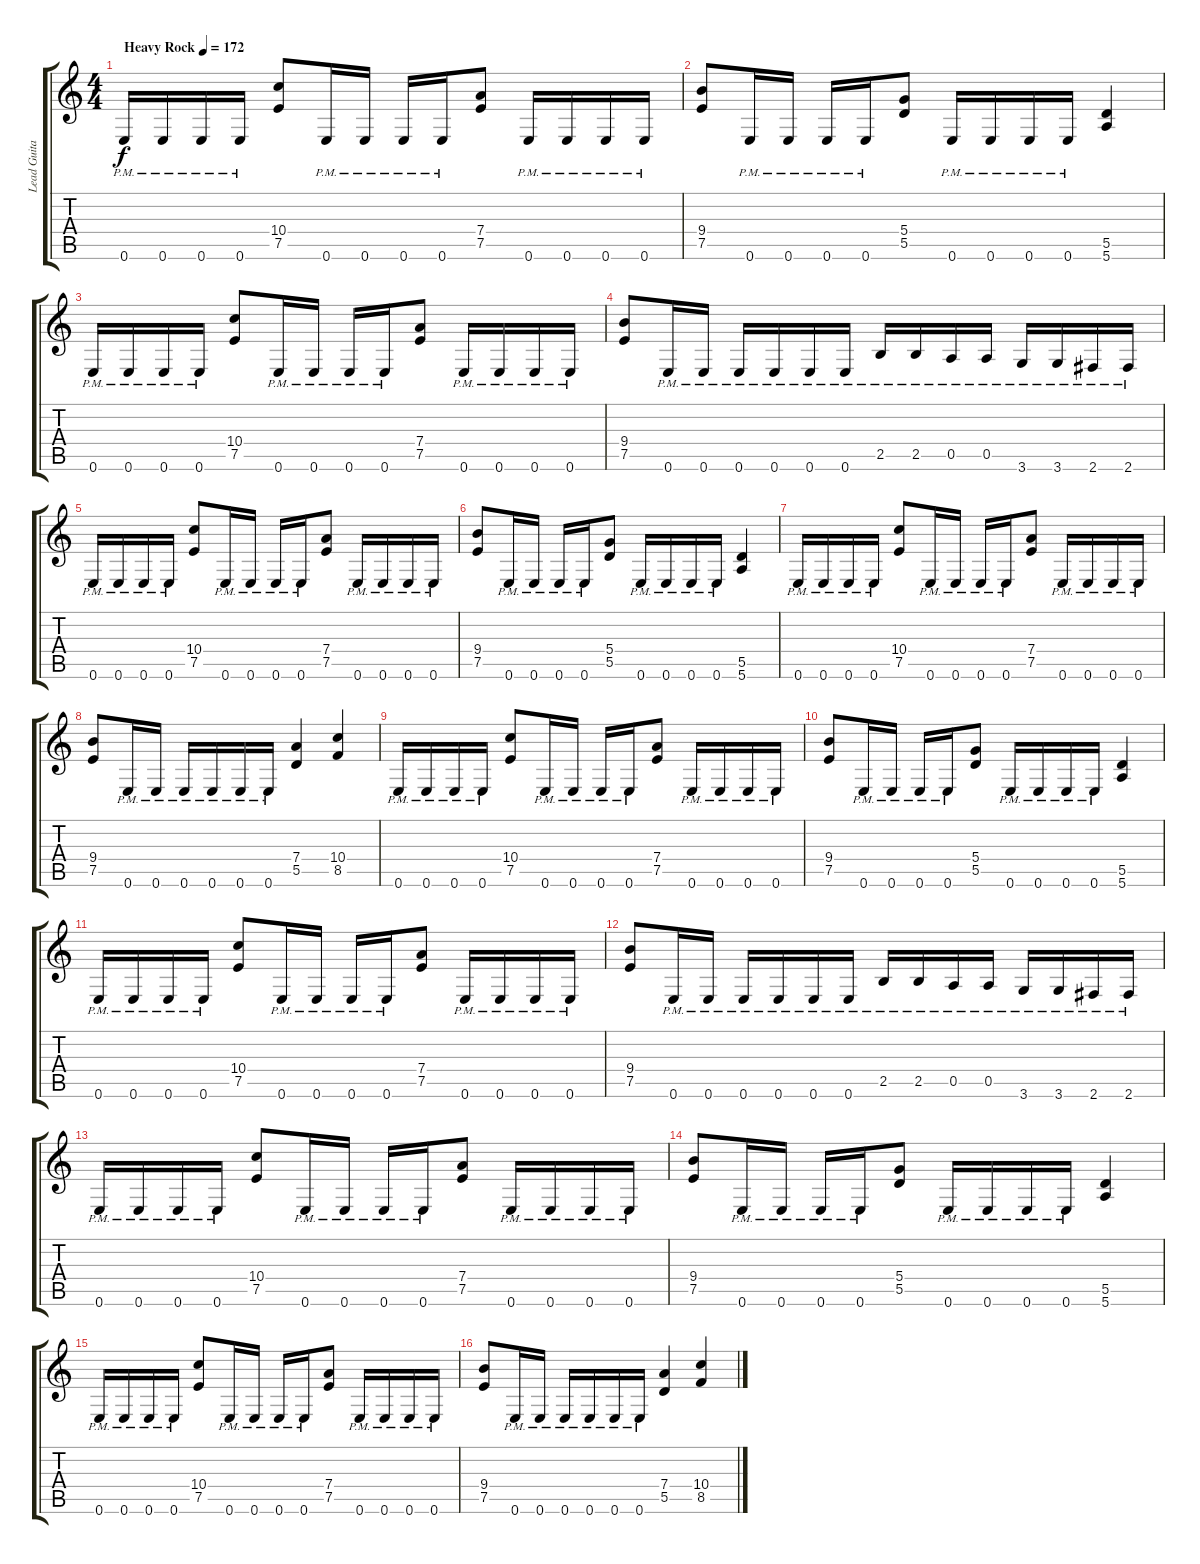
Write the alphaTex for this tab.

\track ("Lead Guitar I" "Lead Guita") {instrument overdrivenguitar}
\staff {score tabs}
\tuning (E4 B3 G3 D3 A2 E2) {hide}
\ts (4 4)
\tempo (172 "Heavy Rock")
\clef g2
\ks c
0.6{pm}.16{dy f instrument overdrivenguitar} 0.6{pm}.16 0.6{pm}.16 0.6{pm}.16 (10.4 7.5).8 0.6{pm}.16 0.6{pm}.16 0.6{pm}.16 0.6{pm}.16 (7.4 7.5).8 0.6{pm}.16 0.6{pm}.16 0.6{pm}.16 0.6{pm}.16 |
(9.4 7.5).8 0.6{pm}.16 0.6{pm}.16 0.6{pm}.16 0.6{pm}.16 (5.4 5.5).8 0.6{pm}.16 0.6{pm}.16 0.6{pm}.16 0.6{pm}.16 (5.5 5.6).4 |
0.6{pm}.16 0.6{pm}.16 0.6{pm}.16 0.6{pm}.16 (10.4 7.5).8 0.6{pm}.16 0.6{pm}.16 0.6{pm}.16 0.6{pm}.16 (7.4 7.5).8 0.6{pm}.16 0.6{pm}.16 0.6{pm}.16 0.6{pm}.16 |
(9.4 7.5).8 0.6{pm}.16 0.6{pm}.16 0.6{pm}.16 0.6{pm}.16 0.6{pm}.16 0.6{pm}.16 2.5{pm}.16 2.5{pm}.16 0.5{pm}.16 0.5{pm}.16 3.6{pm}.16 3.6{pm}.16 2.6{pm}.16 2.6{pm}.16 |
0.6{pm}.16 0.6{pm}.16 0.6{pm}.16 0.6{pm}.16 (10.4 7.5).8 0.6{pm}.16 0.6{pm}.16 0.6{pm}.16 0.6{pm}.16 (7.4 7.5).8 0.6{pm}.16 0.6{pm}.16 0.6{pm}.16 0.6{pm}.16 |
(9.4 7.5).8 0.6{pm}.16 0.6{pm}.16 0.6{pm}.16 0.6{pm}.16 (5.4 5.5).8 0.6{pm}.16 0.6{pm}.16 0.6{pm}.16 0.6{pm}.16 (5.5 5.6).4 |
0.6{pm}.16 0.6{pm}.16 0.6{pm}.16 0.6{pm}.16 (10.4 7.5).8 0.6{pm}.16 0.6{pm}.16 0.6{pm}.16 0.6{pm}.16 (7.4 7.5).8 0.6{pm}.16 0.6{pm}.16 0.6{pm}.16 0.6{pm}.16 |
(9.4 7.5).8 0.6{pm}.16 0.6{pm}.16 0.6{pm}.16 0.6{pm}.16 0.6{pm}.16 0.6{pm}.16 (7.4 5.5).4 (10.4 8.5).4 |
0.6{pm}.16 0.6{pm}.16 0.6{pm}.16 0.6{pm}.16 (10.4 7.5).8 0.6{pm}.16 0.6{pm}.16 0.6{pm}.16 0.6{pm}.16 (7.4 7.5).8 0.6{pm}.16 0.6{pm}.16 0.6{pm}.16 0.6{pm}.16 |
(9.4 7.5).8 0.6{pm}.16 0.6{pm}.16 0.6{pm}.16 0.6{pm}.16 (5.4 5.5).8 0.6{pm}.16 0.6{pm}.16 0.6{pm}.16 0.6{pm}.16 (5.5 5.6).4 |
0.6{pm}.16 0.6{pm}.16 0.6{pm}.16 0.6{pm}.16 (10.4 7.5).8 0.6{pm}.16 0.6{pm}.16 0.6{pm}.16 0.6{pm}.16 (7.4 7.5).8 0.6{pm}.16 0.6{pm}.16 0.6{pm}.16 0.6{pm}.16 |
(9.4 7.5).8 0.6{pm}.16 0.6{pm}.16 0.6{pm}.16 0.6{pm}.16 0.6{pm}.16 0.6{pm}.16 2.5{pm}.16 2.5{pm}.16 0.5{pm}.16 0.5{pm}.16 3.6{pm}.16 3.6{pm}.16 2.6{pm}.16 2.6{pm}.16 |
0.6{pm}.16 0.6{pm}.16 0.6{pm}.16 0.6{pm}.16 (10.4 7.5).8 0.6{pm}.16 0.6{pm}.16 0.6{pm}.16 0.6{pm}.16 (7.4 7.5).8 0.6{pm}.16 0.6{pm}.16 0.6{pm}.16 0.6{pm}.16 |
(9.4 7.5).8 0.6{pm}.16 0.6{pm}.16 0.6{pm}.16 0.6{pm}.16 (5.4 5.5).8 0.6{pm}.16 0.6{pm}.16 0.6{pm}.16 0.6{pm}.16 (5.5 5.6).4 |
0.6{pm}.16 0.6{pm}.16 0.6{pm}.16 0.6{pm}.16 (10.4 7.5).8 0.6{pm}.16 0.6{pm}.16 0.6{pm}.16 0.6{pm}.16 (7.4 7.5).8 0.6{pm}.16 0.6{pm}.16 0.6{pm}.16 0.6{pm}.16 |
(9.4 7.5).8 0.6{pm}.16 0.6{pm}.16 0.6{pm}.16 0.6{pm}.16 0.6{pm}.16 0.6{pm}.16 (7.4 5.5).4 (10.4 8.5).4
